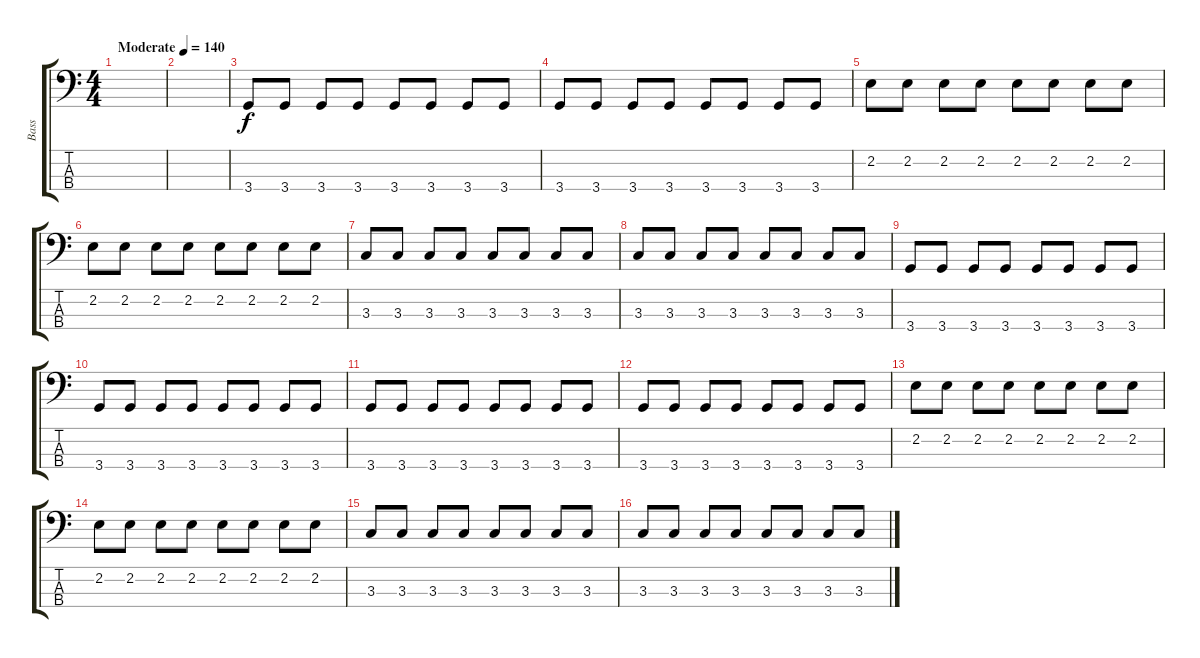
\track ("Bass" "Bass") {instrument electricbassfinger}
\staff {score tabs}
\tuning (G2 D2 A1 E1) {hide}
\ts (4 4)
\tempo (140 "Moderate")
\clef f4
\ks c
|
|
3.4.8 3.4.8 3.4.8 3.4.8 3.4.8 3.4.8 3.4.8 3.4.8 |
3.4.8 3.4.8 3.4.8 3.4.8 3.4.8 3.4.8 3.4.8 3.4.8 |
2.2.8 2.2.8 2.2.8 2.2.8 2.2.8 2.2.8 2.2.8 2.2.8 |
2.2.8 2.2.8 2.2.8 2.2.8 2.2.8 2.2.8 2.2.8 2.2.8 |
3.3.8 3.3.8 3.3.8 3.3.8 3.3.8 3.3.8 3.3.8 3.3.8 |
3.3.8 3.3.8 3.3.8 3.3.8 3.3.8 3.3.8 3.3.8 3.3.8 |
3.4.8 3.4.8 3.4.8 3.4.8 3.4.8 3.4.8 3.4.8 3.4.8 |
3.4.8 3.4.8 3.4.8 3.4.8 3.4.8 3.4.8 3.4.8 3.4.8 |
3.4.8 3.4.8 3.4.8 3.4.8 3.4.8 3.4.8 3.4.8 3.4.8 |
3.4.8 3.4.8 3.4.8 3.4.8 3.4.8 3.4.8 3.4.8 3.4.8 |
2.2.8 2.2.8 2.2.8 2.2.8 2.2.8 2.2.8 2.2.8 2.2.8 |
2.2.8 2.2.8 2.2.8 2.2.8 2.2.8 2.2.8 2.2.8 2.2.8 |
3.3.8 3.3.8 3.3.8 3.3.8 3.3.8 3.3.8 3.3.8 3.3.8 |
3.3.8 3.3.8 3.3.8 3.3.8 3.3.8 3.3.8 3.3.8 3.3.8
